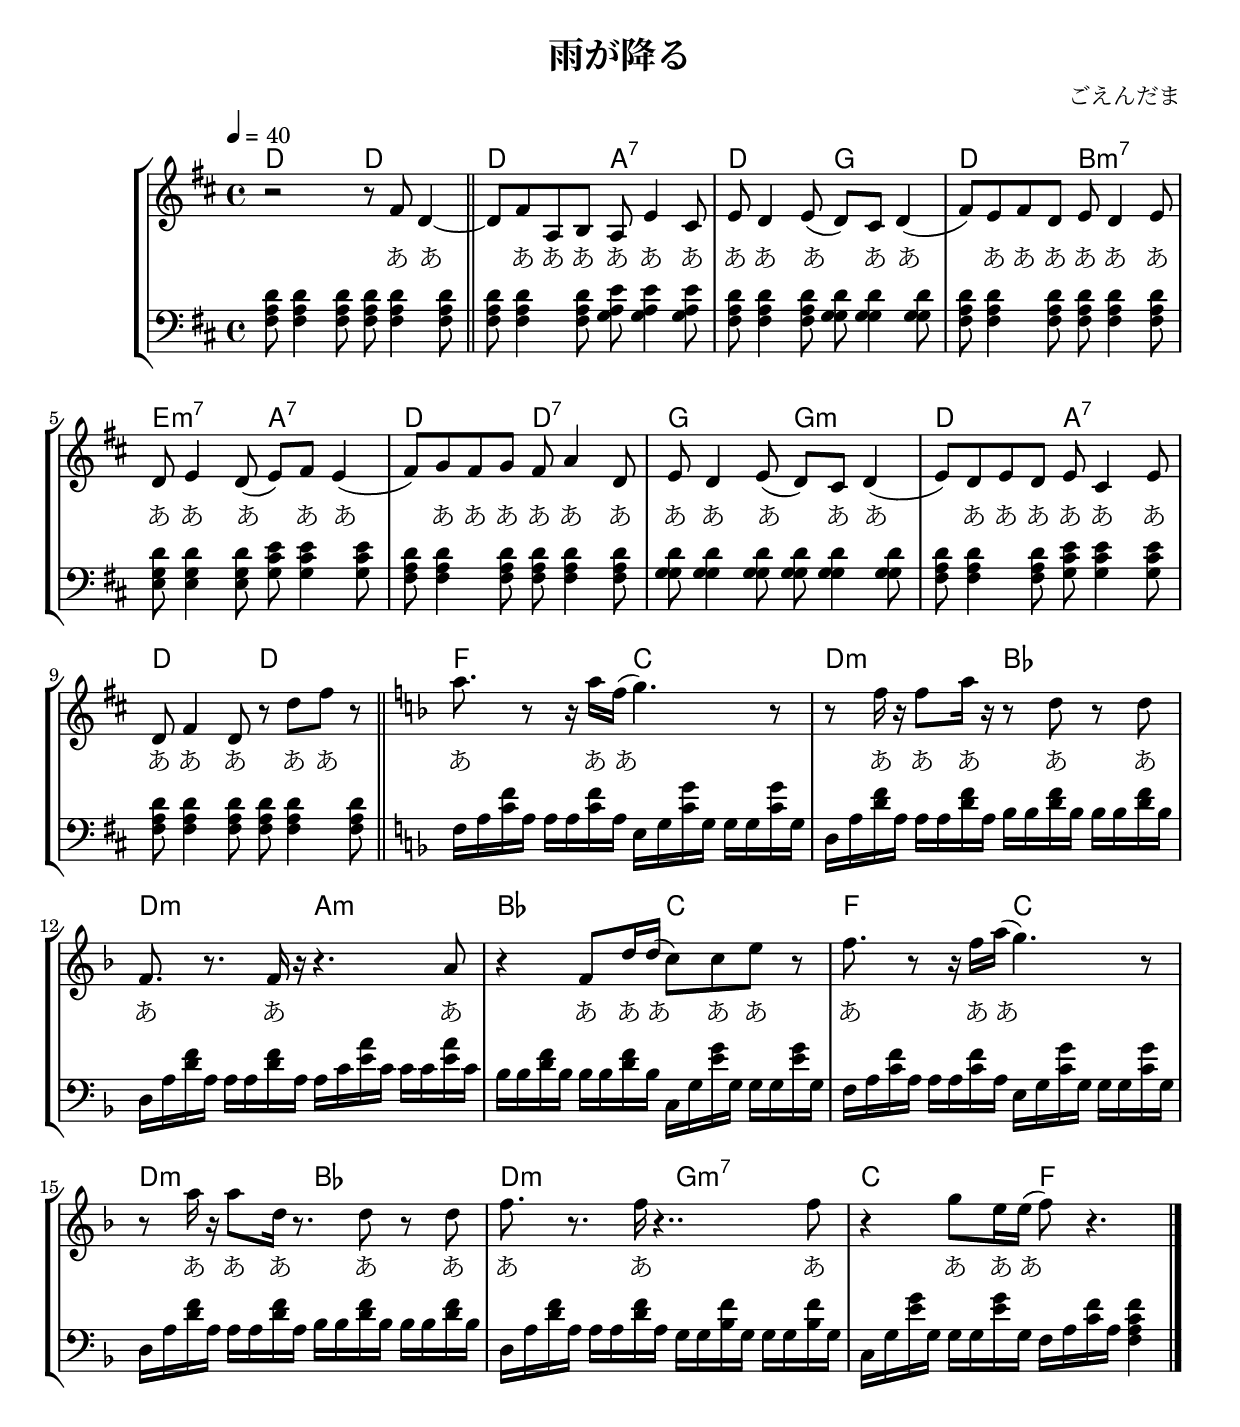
\version "2.12.1"

\header {
	title = \markup {雨が降る}
	composer = \markup \center-column {ごえんだま}
}

harmony = \chordmode {
	d2 d 

	d a:7 d g d b:min7 e:min7 a:7 d d:7 g g:m d a:7 d d 

	f c d:m bes d:m a:m bes c f c d:m bes d:m g:min7 c f 
}

melody = {
	\key d \major
	\tempo 4 = 40
	r2 r8 
	\set Staff.midiInstrument = #"Music box"
	fis'8  d'4~ 
	d'8  fis'8  a8  b8  a8  e'4  cis'8 
	e'8  d'4  e'8  (d'8)  cis'8  d'4 
	(fis'8)  e'8  fis'8  d'8  e'8  d'4  e'8 
	d'8  e'4  d'8  (e'8)  fis'8  e'4 
	(fis'8)  g'8  fis'8  g'8  fis'8  a'4  d'8 
	e'8  d'4  e'8  (d'8)  cis'8  d'4 
	(e'8)  d'8  e'8  d'8  e'8  cis'4  e'8 
	d'8  fis'4  d'8  	r8 	\set Staff.midiInstrument = #"Music box"
	d''8  fis''8  r8 
		\key f \major
a''8.  r8  r16  a''16  f''16  (g''4.)  r8 
	r8  f''16  r16  f''8  a''16  r16  r8  d''8  r8  d''8 
	f'8.  r8.  f'16  r16  r4.  a'8 
	r4  f'8  d''16  d''16  (c''8)  c''8  e''8  r8 
	f''8.  r8  r16  f''16  a''16  (g''4.)  r8 
	r8  a''16  r16  a''8  d''16  r8.  d''8  r8  d''8 
	f''8.  r8.  f''16  r4..  f''8 
	r4  g''8  e''16  e''16  (f''8)  	r4. 	\bar "|."
}

words = \lyricmode {
	
	あ  あ  あ  あ  あ  あ  あ  あ  あ  あ  あ  あ  あ  あ  あ  あ  あ  あ  あ  あ  あ  あ  あ  あ  あ  あ  あ  あ  あ  あ  あ  あ  あ  あ  あ  あ  あ  あ  あ  あ  あ  あ  あ  あ  
	あ  あ  あ  あ  あ  あ  あ  あ  あ  あ  あ  あ  あ  あ  あ  あ  あ  あ  あ  あ  あ  あ  あ  あ  あ  あ  あ  あ  あ  あ  あ  あ  
}

tempochange = {
	\tempo 4 = 40
	r1 \bar "||"
	\tempo 4 = 40
	r1 | r1 | r1 | r1 | r1 | r1 | r1 | r1 \bar "||"
	\tempo 4 = 40
	r1 | r1 | r1 | r1 | r1 | r1 | r1 | r1 \bar "|."
}

mainacc = {
	\clef bass
	\set Staff.midiInstrument = #"Acoustic grand"
	\key d \major
	\tempo 4 = 40
	<fis a d'>8 <fis a d'>4 <fis a d'>8
	<fis a d'>8 <fis a d'>4 <fis a d'>8
	\bar "||"

	\set Staff.midiInstrument = #"Acoustic grand"
	<fis a d'>8 <fis a d'>4 <fis a d'>8
	<g a e'>8 <g a e'>4 <g a e'>8
	<fis a d'>8 <fis a d'>4 <fis a d'>8
	<g g d'>8 <g g d'>4 <g g d'>8
	<fis a d'>8 <fis a d'>4 <fis a d'>8
	<fis a d'>8 <fis a d'>4 <fis a d'>8
	<e g d'>8 <e g d'>4 <e g d'>8
	<g cis' e'>8 <g cis' e'>4 <g cis' e'>8
	<fis a d'>8 <fis a d'>4 <fis a d'>8
	<fis a d'>8 <fis a d'>4 <fis a d'>8
	<g g d'>8 <g g d'>4 <g g d'>8
	<g g d'>8 <g g d'>4 <g g d'>8
	<fis a d'>8 <fis a d'>4 <fis a d'>8
	<g cis' e'>8 <g cis' e'>4 <g cis' e'>8
	<fis a d'>8 <fis a d'>4 <fis a d'>8
	<fis a d'>8 <fis a d'>4 <fis a d'>8
	\bar "||"

	\set Staff.midiInstrument = #"Acoustic grand"
	\key f \major
	f16 a <c' f'> a a a <c' f'> a
	e16 g <c' g'> g g g <c' g'> g
	d16 a <d' f'> a a a <d' f'> a
	bes16 bes <d' f'> bes bes bes <d' f'> bes
	d16 a <d' f'> a a a <d' f'> a
	a16 c' <e' a'> c' c' c' <e' a'> c'
	bes16 bes <d' f'> bes bes bes <d' f'> bes
	c16 g <e' g'> g g g <e' g'> g
	f16 a <c' f'> a a a <c' f'> a
	e16 g <c' g'> g g g <c' g'> g
	d16 a <d' f'> a a a <d' f'> a
	bes16 bes <d' f'> bes bes bes <d' f'> bes
	d16 a <d' f'> a a a <d' f'> a
	g16 g <bes f'> g g g <bes f'> g
	c16 g <e' g'> g g g <e' g'> g
	f16 a <c' f'> a <f a c' f'>4
	\bar "|."
}

subacc = {
	\clef bass
	\set Staff.midiInstrument = #"Electric Bass (finger)"
	\key d \major
	\tempo 4 = 40
	<d fis a d'>2
	<d fis a d'>2
	\bar "||"

	\set Staff.midiInstrument = #"Electric Bass (finger)"
	<d fis a d'>2
	<cis g a e'>2
	<fis fis a d'>2
	<b, g g d'>2
	<a, fis a d'>2
	<b, fis a d'>2
	<e e g d'>2
	<a, g cis' e'>2
	<d fis a d'>2
	<c fis a d'>2
	<b, g g d'>2
	<bes, g g d'>2
	<a, fis a d'>2
	<a, g cis' e'>2
	<d fis a d'>2
	<d fis a d'>2
	\bar "||"

	\set Staff.midiInstrument = #"Electric Bass (finger)"
	\key f \major
	f8 a8 c'8 f'8
	e8 g8 c'8 g'8
	d8 a8 d'8 f'8
	bes8 bes8 d'8 f'8
	d8 a8 d'8 f'8
	a8 c'8 e'8 a'8
	bes8 bes8 d'8 f'8
	c8 g8 e'8 g'8
	f8 a8 c'8 f'8
	e8 g8 c'8 g'8
	d8 a8 d'8 f'8
	bes8 bes8 d'8 f'8
	d8 a8 d'8 f'8
	g8 g8 bes8 f'8
	c8 g8 e'8 g'8
	<f a c' f'>2
	\bar "|."
}

percA = {
	\drummode {
	r1 \bar "||"
	r1 |r1 |r1 |r1 |r1 |r1 |r1 |r1 \bar "||"
	r1 |r1 |r1 |r1 |r1 |r1 |r1 |r1 \bar "|."
	}
}

percB = {
	\drummode {
	r1 \bar "||"
	r1 |r1 |r1 |r1 |r1 |r1 |r1 |r1 \bar "||"
	r1 |r1 |r1 |r1 |r1 |r1 |r1 |r1 \bar "|."
	}
}

percC = {
	\drummode {
	r1 \bar "||"
	r1 |r1 |r1 |r1 |r1 |r1 |r1 |r1 \bar "||"
	r1 |r1 |r1 |r1 |r1 |r1 |r1 |r1 \bar "|."
	}
}

percD = {
	\drummode {
	r1 \bar "||"
	r1 |r1 |r1 |r1 |r1 |r1 |r1 |r1 \bar "||"
	r1 |r1 |r1 |r1 |r1 |r1 |r1 |r1 \bar "|."
	}
}

percE = {
	\drummode {
	r1 \bar "||"
	r1 |r1 |r1 |r1 |r1 |r1 |r1 |r1 \bar "||"
	r1 |r1 |r1 |r1 |r1 |r1 |r1 |r1 \bar "|."
	}
}

\score {
	<<
		\new StaffGroup <<
			\new ChordNames {\harmony}
			\new Voice = "melody" {\melody}
			\new Lyrics \lyricsto "melody" \words
			\new Staff = "mainacc" {\mainacc}
		>>
	>>
	\layout { }
}
